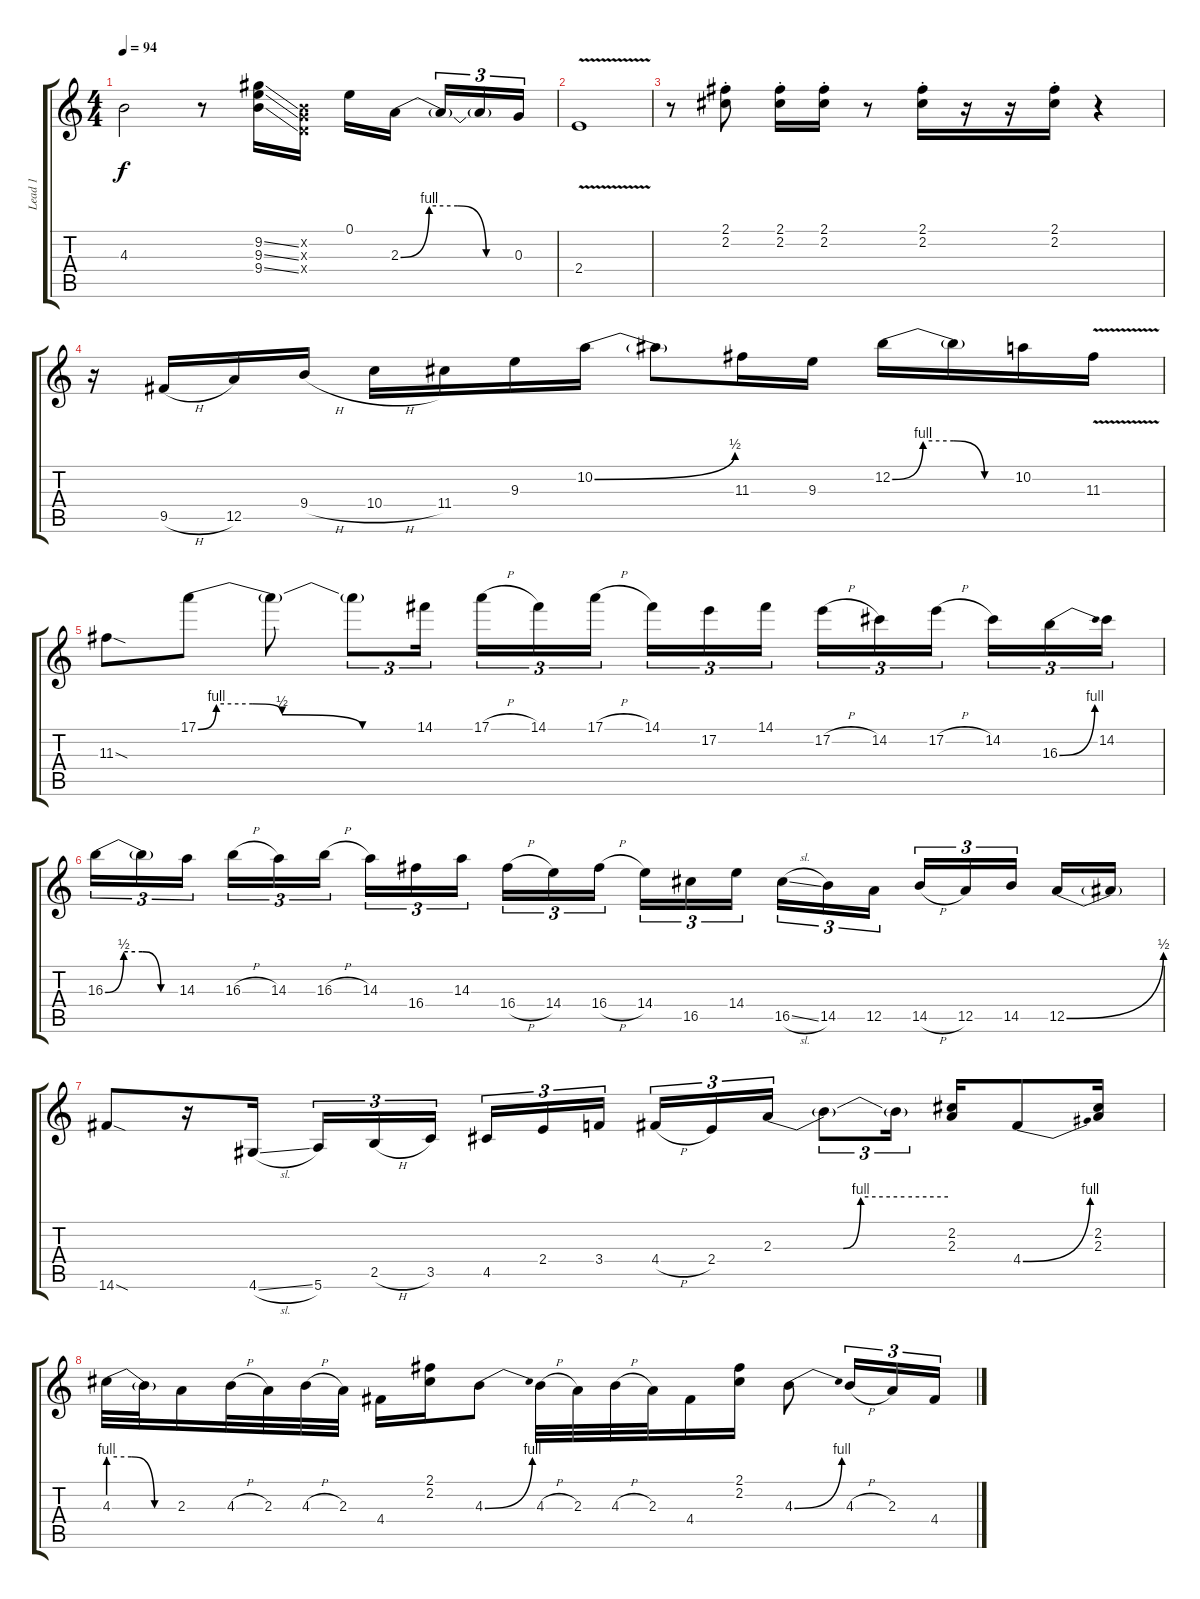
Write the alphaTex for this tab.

\track ("Lead 1" "Lead 1") {instrument overdrivenguitar}
\staff {score tabs}
\tuning (E4 B3 G3 D3 A2 E2) {hide}
\ts (4 4)
\tempo 94
\clef g2
\ks c
4.3{t}.2{dy f} r.8 (9.2{ss} 9.3{ss} 9.4{ss}).16 (0.2{x} 0.3{x} 0.4{x}).16 0.1.16 2.3{be (custom 0 0 15 4 30 4 45 0 60 0)}.16 2.3{t}.16{tu (3 2)} 2.3{t}.16{tu (3 2)} 0.3.16{tu (3 2)} |
2.4{v}.1 |
r.8 (2.1{st} 2.2{st}).8 (2.1{st} 2.2{st}).16 (2.1{st} 2.2{st}).16 r.8 (2.1{st} 2.2{st}).16 r.16 r.16 (2.1{st} 2.2{st}).16 r.4 |
r.16 9.5{h}.16 12.5.16 9.4{h}.16 10.4{h}.16 11.4.16 9.3.16 10.2{be (bend 0 0 60 2)}.16 10.2{t}.8 11.3.16 9.3.16 12.2{be (custom 0 0 15 4 30 4 45 0 60 0)}.16 12.2{t}.16 10.2.16 11.3{v}.16 |
11.3{sod}.8 17.1{be (custom 0 0 5 4 15 4 23 2 45 0 60 0)}.8 17.1{t}.8 17.1{t}.8{tu (3 2)} 14.1.16{tu (3 2)} 17.1{h}.16{tu (3 2)} 14.1.16{tu (3 2)} 17.1{h}.16{tu (3 2)} 14.1.16{tu (3 2)} 17.2.16{tu (3 2)} 14.1.16{tu (3 2)} 17.2{h}.16{tu (3 2)} 14.2.16{tu (3 2)} 17.2{h}.16{tu (3 2)} 14.2.16{tu (3 2)} 16.3{be (bend 0 0 60 4)}.16{tu (3 2)} 14.2.16{tu (3 2)} |
16.3{be (custom 0 0 15 2 30 2 45 0 60 0)}.16{tu (3 2)} 16.3{t}.16{tu (3 2)} 14.3.16{tu (3 2)} 16.3{h}.16{tu (3 2)} 14.3.16{tu (3 2)} 16.3{h}.16{tu (3 2)} 14.3.16{tu (3 2)} 16.4.16{tu (3 2)} 14.3.16{tu (3 2)} 16.4{h}.16{tu (3 2)} 14.4.16{tu (3 2)} 16.4{h}.16{tu (3 2)} 14.4.16{tu (3 2)} 16.5.16{tu (3 2)} 14.4.16{tu (3 2)} 16.5{sl}.16{tu (3 2)} 14.5.16{tu (3 2)} 12.5.16{tu (3 2)} 14.5{h}.16{tu (3 2)} 12.5.16{tu (3 2)} 14.5.16{tu (3 2)} 12.5{be (bend 0 0 60 2)}.16 12.5{t}.16 |
14.6{sod}.8 r.16 4.6{sl}.16 5.6.16{tu (3 2)} 2.5{h}.16{tu (3 2)} 3.5.16{tu (3 2)} 4.5.16{tu (3 2)} 2.4.16{tu (3 2)} 3.4.16{tu (3 2)} 4.4{h}.16{tu (3 2)} 2.4.16{tu (3 2)} 2.3{be (custom 0 0 24 0 30 4 45 4 60 4)}.16{tu (3 2)} 2.3{t}.8{tu (3 2)} 2.3{t}.16{tu (3 2)} (2.2 2.3).16 4.4{be (bend 0 0 60 4)}.8 (2.2 2.3).16 |
4.3{be (custom 0 4 20 4 40 0 60 0)}.32 4.3{t}.32 2.3.16 4.3{h}.32 2.3.32 4.3{h}.32 2.3.32 4.4.16 (2.1 2.2).16 4.3{be (bend 0 0 60 4)}.8 4.3{h}.32 2.3.32 4.3{h}.32 2.3.32 4.4.16 (2.1 2.2).16 4.3{be (bend 0 0 60 4)}.8 4.3{h}.16{tu (3 2)} 2.3.16{tu (3 2)} 4.4.16{tu (3 2)}
